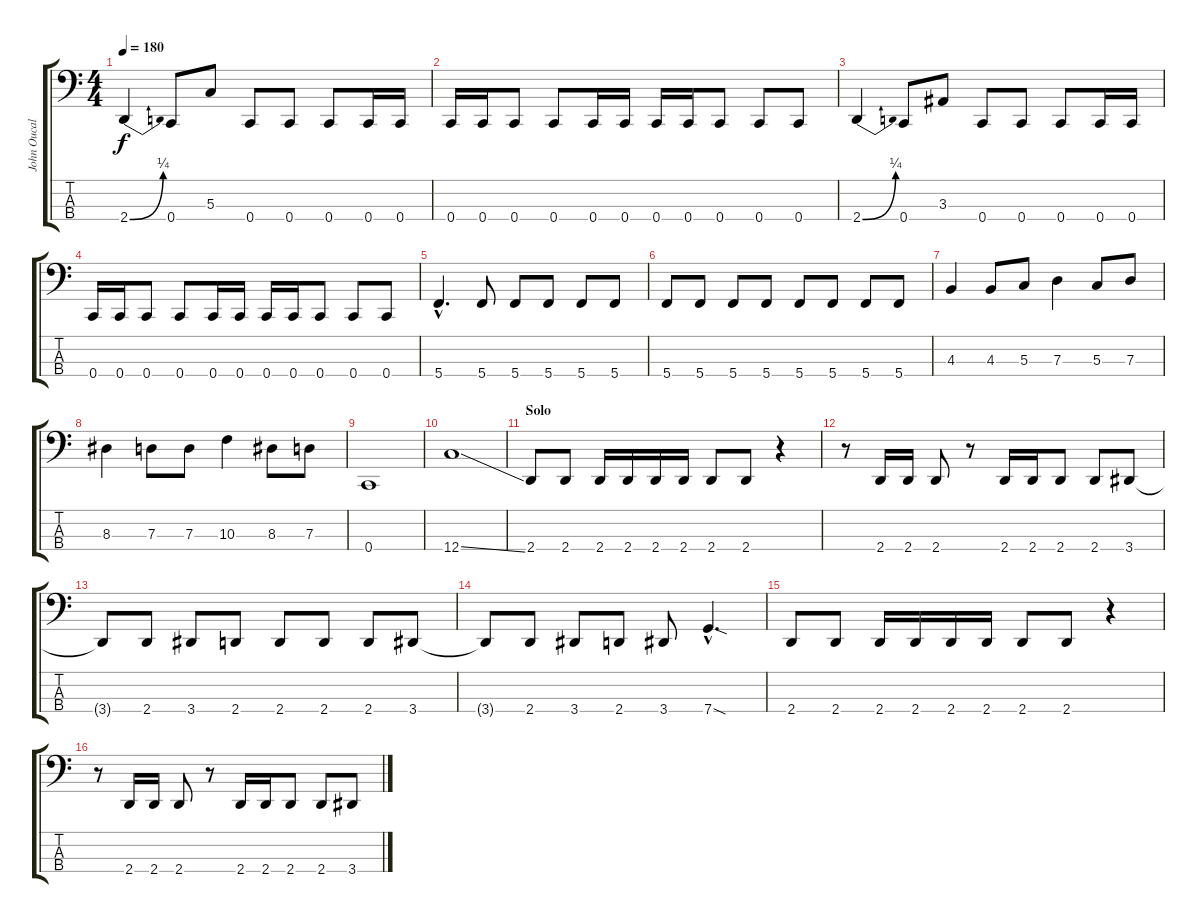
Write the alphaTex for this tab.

\track ("John Oucalt" "John Oucal") {instrument electricbasspick}
\staff {score tabs}
\tuning (F2 C2 G1 C1) {hide}
\ts (4 4)
\tempo 180
\clef f4
\ks c
2.4{be (bend 0 0 60 1)}.4{dy f} 0.4.8 5.3.8 0.4.8 0.4.8 0.4.8 0.4.16 0.4.16 |
0.4.16 0.4.16 0.4.8 0.4.8 0.4.16 0.4.16 0.4.16 0.4.16 0.4.8 0.4.8 0.4.8 |
2.4{be (bend 0 0 60 1)}.4 0.4.8 3.3.8 0.4.8 0.4.8 0.4.8 0.4.16 0.4.16 |
0.4.16 0.4.16 0.4.8 0.4.8 0.4.16 0.4.16 0.4.16 0.4.16 0.4.8 0.4.8 0.4.8 |
5.4{hac}.4{d} 5.4.8 5.4.8 5.4.8 5.4.8 5.4.8 |
5.4.8 5.4.8 5.4.8 5.4.8 5.4.8 5.4.8 5.4.8 5.4.8 |
4.3.4 4.3.8 5.3.8 7.3.4 5.3.8 7.3.8 |
8.3.4 7.3.8 7.3.8 10.3.4 8.3.8 7.3.8 |
0.4.1 |
12.4{ss}.1 |
\section ("" "Solo")
2.4.8 2.4.8 2.4.16 2.4.16 2.4.16 2.4.16 2.4.8 2.4.8 r.4 |
r.8 2.4.16 2.4.16 2.4.8 r.8 2.4.16 2.4.16 2.4.8 2.4.8 3.4.8 |
3.4{t}.8 2.4.8 3.4.8 2.4.8 2.4.8 2.4.8 2.4.8 3.4.8 |
3.4{t}.8 2.4.8 3.4.8 2.4.8 3.4.8 7.4{sod hac}.4{d} |
2.4.8 2.4.8 2.4.16 2.4.16 2.4.16 2.4.16 2.4.8 2.4.8 r.4 |
r.8 2.4.16 2.4.16 2.4.8 r.8 2.4.16 2.4.16 2.4.8 2.4.8 3.4.8
